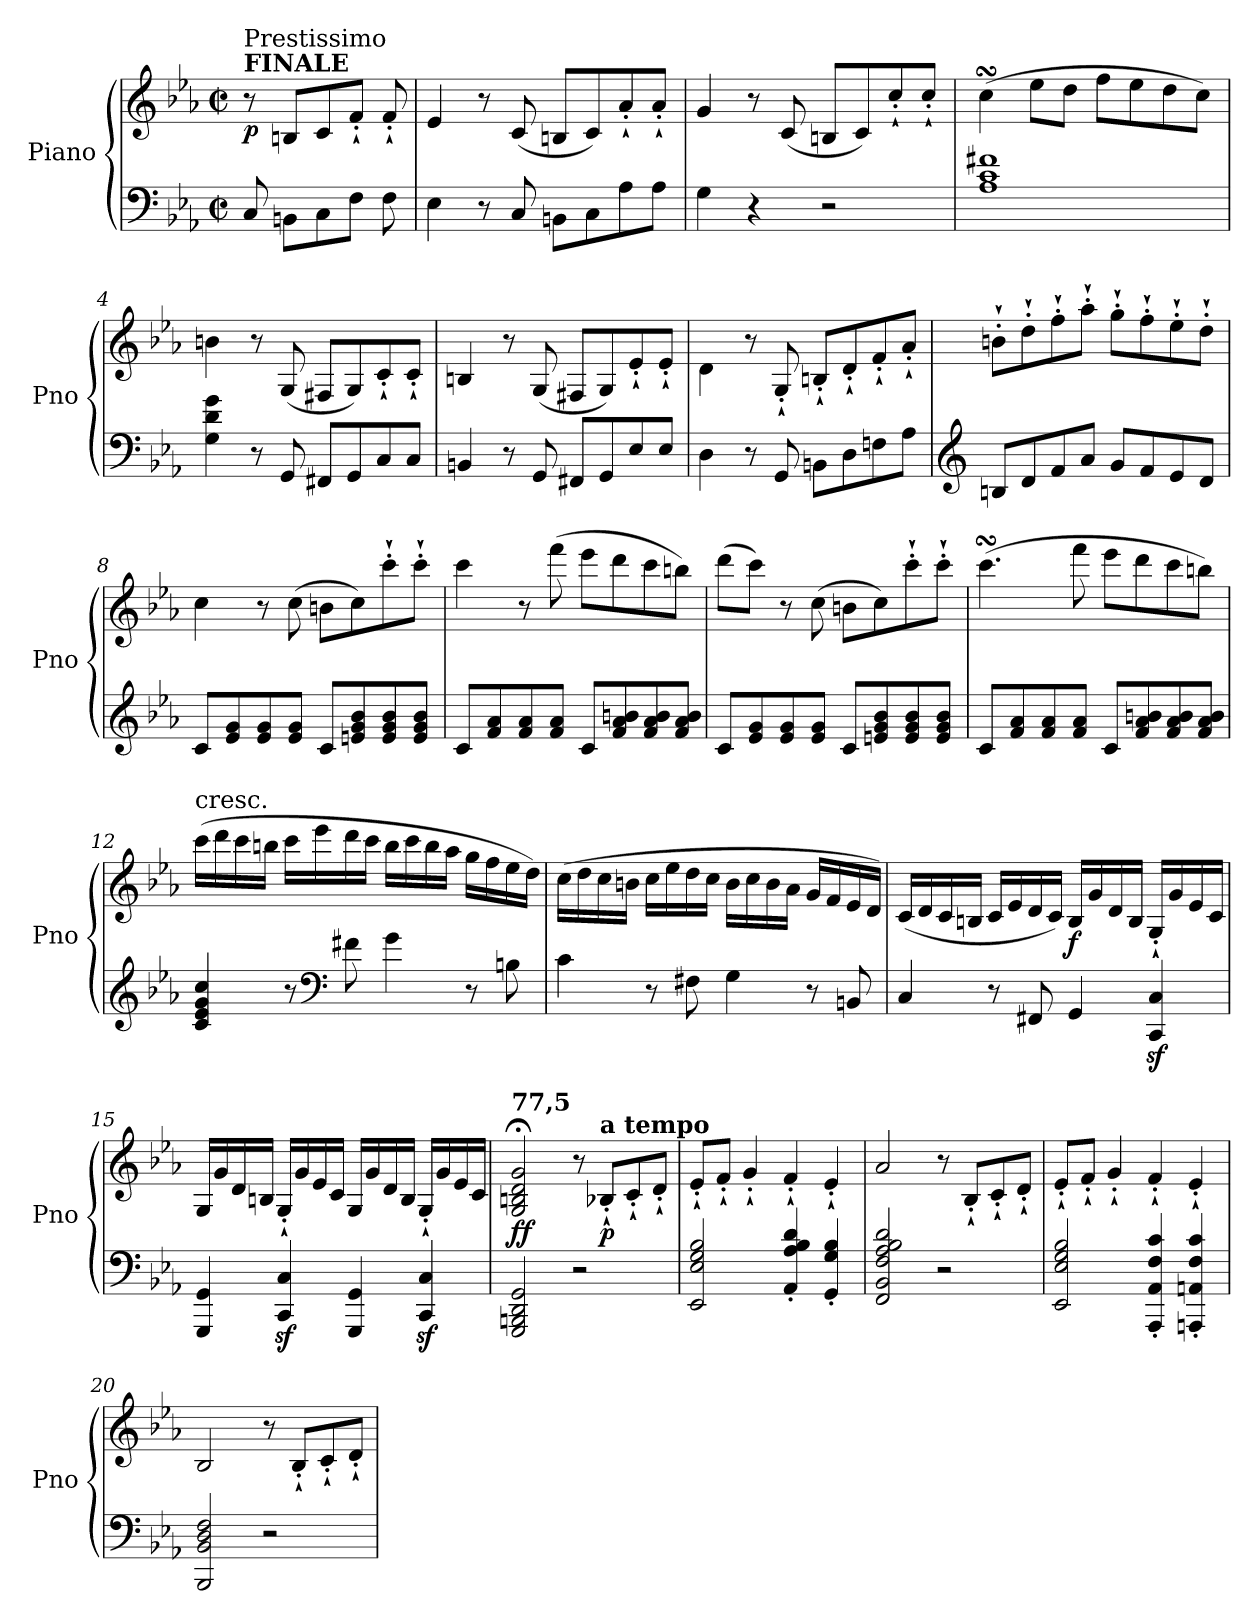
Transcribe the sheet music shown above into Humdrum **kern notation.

**kern	**kern	**dynam
*part1	*part1	*part1
*staff2	*staff1	*staff1/2
*I"Piano	*	*
*I'Pno	*	*
*clefF4	*clefG2	*
*k[b-e-a-]	*k[b-e-a-]	*
*E-:	*E-:	*
*M2/2	*M2/2	*
*met(c|)	*met(c|)	*
=	=	=
!	!LO:TX:a:B:t=FINALE	!
!	!LO:TX:a:t=Prestissimo	!
!	!	!LO:DY:b
8C/	8r	p
8BBn\L	8Bn/L	.
8C\	(8c/	.
8F\J	8f'`/J	.
8F\	8f'`/	.
=1	=1	=1
4E-\	4e-/	.
8r	8r	.
8C/	(<8c/	.
8BBn\L	8Bn/L	.
8C\	8c/)	.
8A-\	8a-'`/	.
8A-\J	8a-'`/J	.
=2	=2	=2
4G\	4g/	.
4r	8r	.
.	(<8c/	.
2r	8Bn/L	.
.	8c/)	.
.	8cc'`/	.
.	8cc'`/J	.
=3	=3	=3
1A- 1c 1f#X	(>4ccsSSS\	.
.	8ee-\L	.
.	8dd\J	.
.	8ff\L	.
.	8ee-\	.
.	8dd\	.
.	8cc\J)	.
=4	=4	=4
4G\ 4d\ 4g\	4bn\	.
8r	8r	.
8GG/	(<8G/	.
8FF#X/L	8F#X/L	.
8GG/	8G/)	.
8C/	8c'`/	.
8C/J	8c'`/J	.
!!LO:LB:g=z
=5	=5	=5
4BBn/	4Bn/	.
8r	8r	.
8GG/	(<8G/	.
8FF#X/L	8F#X/L	.
8GG/	8G/)	.
8E-/	8e-'`/	.
8E-/J	8e-'`/J	.
=6	=6	=6
4D\	4d\	.
8r	8r	.
8GG/	8G'`/	.
8BBn\L	8Bn'`/L	.
8D\	8d'`/	.
8Fn\	8f'`/	.
8A-\J	8a-'`/J	.
=7	=7	=7
*clefG2	*	*
8Bn/L	8bn'`\L	.
8d/	8dd'`\	.
8f/	8ff'`\	.
8a-/J	8aa-'`\J	.
8g/L	8gg'`\L	.
8f/	8ff'`\	.
8e-/	8ee-'`\	.
8d/J	8dd'`\J	.
=8	=8	=8
8c/L	4cc\	.
8e-/ 8g/	.	.
8e-/ 8g/	8r	.
8e-/ 8g/J	(>8cc\	.
8c/L	8bn\L	.
8en/ 8g/ 8b-/	8cc\)	.
8e/ 8g/ 8b-/	8ccc'`\	.
8e/ 8g/ 8b-/J	8ccc'`\J	.
!!LO:LB:g=z
=9	=9	=9
8c/L	4ccc\	.
8f/ 8a-/	.	.
8f/ 8a-/	8r	.
8f/ 8a-/J	(>8fff\	.
8c/L	8eee-\L	.
8f/ 8a-/ 8bn/	8ddd\	.
8f/ 8a-/ 8b/	8ccc\	.
8f/ 8a-/ 8b/J	8bbn\J)	.
=10	=10	=10
8c/L	(>8ddd\L	.
8e-/ 8g/	8ccc\J)	.
8e-/ 8g/	8r	.
8e-/ 8g/J	(>8cc\	.
8c/L	8bn\L	.
8en/ 8g/ 8b-/	8cc\)	.
8e/ 8g/ 8b-/	8ccc'`\	.
8e/ 8g/ 8b-/J	8ccc'`\J	.
=11	=11	=11
8c/L	(>4.cccsSSS\	.
8f/ 8a-/	.	.
8f/ 8a-/	.	.
8f/ 8a-/J	8fff\	.
8c/L	8eee-\L	.
8f/ 8a-/ 8bn/	8ddd\	.
8f/ 8a-/ 8b/	8ccc\	.
8f/ 8a-/ 8b/J	8bbn\J)	.
!!LO:LB:g=z
=12	=12	=12
!	!LO:TX:a:t=cresc.	!
4c/ 4e-/ 4g/ 4cc/	(>16ccc\LL	.
.	16ddd\	.
.	16ccc\	.
.	16bbn\JJ	.
8r	16ccc\LL	.
.	16eee-\	.
*clefF4	*	*
8f#X\	16ddd\	.
.	16ccc\JJ	.
4g\	16bb\LL	.
.	16ccc\	.
.	16bb\	.
.	16aa-\JJ	.
8r	16gg\LL	.
.	16ff\	.
8Bn\	16ee-\	.
.	16dd\JJ)	.
=13	=13	=13
4c\	(>16cc\LL	.
.	16dd\	.
.	16cc\	.
.	16bn\JJ	.
8r	16cc\LL	.
.	16ee-\	.
8F#X\	16dd\	.
.	16cc\JJ	.
4G\	16b\LL	.
.	16cc\	.
.	16b\	.
.	16a-\JJ	.
8r	16g/LL	.
.	16f/	.
8BBn/	16e-/	.
.	16d/JJ)	.
!!LO:LB:g=z
=14	=14	=14
4C/	(<16c/LL	.
.	16d/	.
.	16c/	.
.	16Bn/JJ	.
8r	16c/LL	.
.	16e-/	.
8FF#X/	16d/	.
.	16c/JJ)	.
!	!	!LO:DY:b
4GG/	16B/LL	f
.	16g/	.
.	16d/	.
.	16B/JJ	.
4CC/z< 4C/z<	16G'`/LL	.
.	16g/	.
.	16e-/	.
.	16c/JJ	.
=15	=15	=15
4GGG/ 4GG/	16G/LL	.
.	16g/	.
.	16d/	.
.	16Bn/JJ	.
4CC/z< 4C/z<	16G'`/LL	.
.	16g/	.
.	16e-/	.
.	16c/JJ	.
4GGG/ 4GG/	16G/LL	.
.	16g/	.
.	16d/	.
.	16B/JJ	.
4CC/z< 4C/z<	16G'`/LL	.
.	16g/	.
.	16e-/	.
.	16c/JJ	.
=16	=16	=16
!	!LO:TX:a:B:t=77,5	!
!	!	!LO:DY:b
2GGG/ 2BBBn/ 2DD/ 2GG/	2G/;< 2Bn/;< 2d/;< 2g/;<	ff
2r	8r	.
!	!LO:TX:a:B:t=a tempo	!
!	!	!LO:DY:b
.	8B-X'`/L	p
.	8c'`/	.
.	8d'`/J	.
!!LO:PB:g=z
=17	=17	=17
2EE-/ 2E-/ 2G/ 2B-/	8e-'`/L	.
.	8f'`/J	.
.	4g'`/	.
4AA-/' 4A-/' 4B-/' 4d/'	4f'`/	.
4GG/' 4G/' 4B-/'	4e-'`/	.
=18	=18	=18
2FF/ 2BB-/ 2F/ 2A-/ 2B-/ 2d/	2a-/	.
2r	8r	.
.	8B-'`/L	.
.	8c'`/	.
.	8d'`/J	.
=19	=19	=19
2EE-/ 2E-/ 2G/ 2B-/	8e-'`/L	.
.	8f'`/J	.
.	4g'`/	.
4AAA-/' 4AA-/' 4F/' 4c/'	4f'`/	.
4AAAn/' 4AAn/' 4F/' 4c/'	4e-'`/	.
=20	=20	=20
2BBB-/ 2BB-/ 2D/ 2F/	2B-/	.
2r	8r	.
.	8B-'`/L	.
.	8c'`/	.
.	8d'`/J	.
=	=	=
*-	*-	*-
